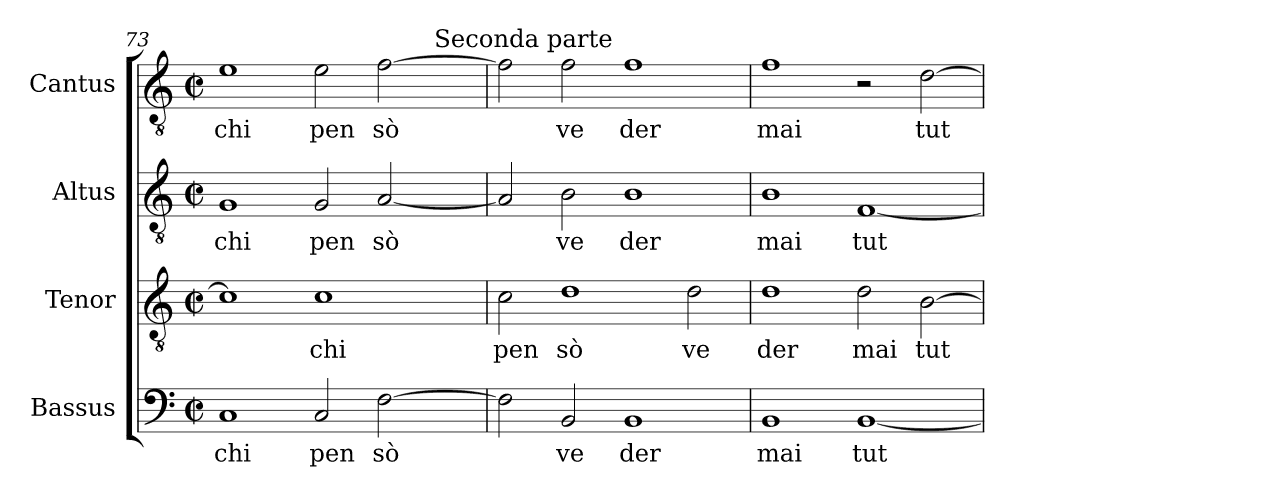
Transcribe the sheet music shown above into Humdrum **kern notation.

**kern	**text	**kern	**text	**kern	**text	**kern	**text
*part4	*part4	*part3	*part3	*part2	*part2	*part1	*part1
*staff4	*staff4	*staff3	*staff3	*staff2	*staff2	*staff1	*staff1
*I"Bassus	*	*I"Tenor	*	*I"Altus	*	*I"Cantus	*
*I'Bassus	*	*I'Tenor	*	*I'Altus	*	*I'Cantus	*
*clefF4	*	*clefGv2	*	*clefGv2	*	*clefGv2	*
*k[]	*	*k[]	*	*k[]	*	*k[]	*
*C:	*	*C:	*	*C:	*	*C:	*
*M2/2	*	*M2/2	*	*M2/2	*	*M2/2	*
*met(c|)	*	*met(c|)	*	*met(c|)	*	*met(c|)	*
=73	=73	=73	=73	=73	=73	=73	=73
!	!LO:LY:b:cj	!	!LO:LY:b:cj	!	!LO:LY:b:cj	!	!LO:LY:b:cj
*	*	*	*	*	*	*^	*
1C	chi	1c]	.	1G	chi	1e	1ryy	chi
!	!LO:LY:b:cj	!	!LO:LY:b:cj	!	!LO:LY:b:cj	!	!	!LO:LY:b:cj
2C/	pen	1c	chi	2G/	pen	2e\	2ryy	pen
!	!LO:LY:b:cj	!	!	!	!LO:LY:b:cj	!	!	!LO:LY:b:cj
[>2F\	sò	.	.	[<2A/	sò	[>2f\	4ryy	sò
.	.	.	.	.	.	.	32.ryy	.
!	!	!	!	!	!	!	!LO:TX:a:t=Seconda parte	!
.	.	.	.	.	.	.	8ryy	.
.	.	.	.	.	.	.	16ryy	.
.	.	.	.	.	.	.	64ryy	.
=74	=74	=74	=74	=74	=74	=74	=74	=74
!	!LO:LY:b:cj	!	!LO:LY:b:cj	!	!LO:LY:b:cj	!	!	!LO:LY:b:cj
*	*	*	*	*	*	*v	*v	*
2F\]	.	2c\	pen	2A/]	.	2f\]	.
!	!LO:LY:b:cj	!	!LO:LY:b:cj	!	!LO:LY:b:cj	!	!LO:LY:b:cj
2BB/	ve	1d	sò	2B\	ve	2f\	ve
!	!LO:LY:b:cj	!	!	!	!LO:LY:b:cj	!	!LO:LY:b:cj
1BB	der	.	.	1B	der	1f	der
!	!	!	!LO:LY:b:cj	!	!	!	!
.	.	2d\	ve	.	.	.	.
=75	=75	=75	=75	=75	=75	=75	=75
!	!LO:LY:b:cj	!	!LO:LY:b:cj	!	!LO:LY:b:cj	!	!LO:LY:b:cj
1BB	mai	1d	der	1B	mai	1f	mai
!	!LO:LY:b:cj	!	!LO:LY:b:cj	!	!LO:LY:b:cj	!	!
[<1BB	tut	2d\	mai	[<1F	tut	2r	.
!	!	!	!LO:LY:b:cj	!	!	!	!LO:LY:b:cj
.	.	[>2B\	tut	.	.	[>2d\	tut
=	=	=	=	=	=	=	=
*-	*-	*-	*-	*-	*-	*-	*-
